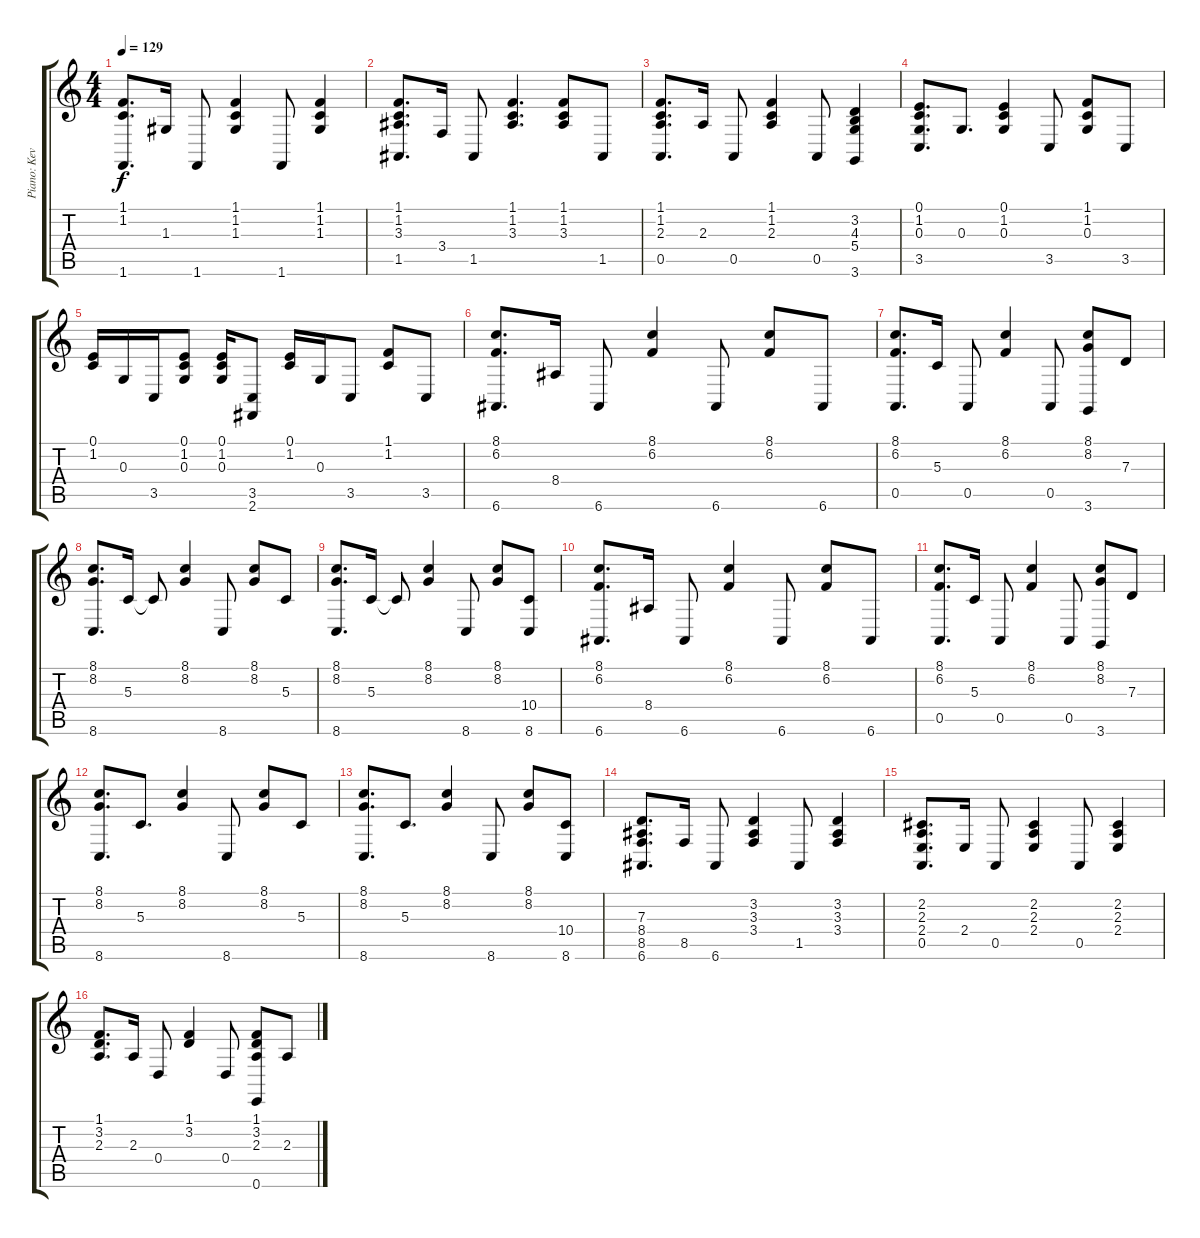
\track ("Piano: Kevin" "Piano: Kev") {instrument electricgrandpiano}
\staff {score tabs}
\tuning (E4 B3 G3 D3 A2 E2) {hide}
\ts (4 4)
\tempo 129
\clef g2
\ks c
(1.1 1.2 1.6).8{d dy f} 1.3.16 1.6.8 (1.1 1.2 1.3).4 1.6.8 (1.1 1.2 1.3).4 |
(1.1 1.2 3.3 1.5).8{d} 3.4.16 1.5.8 (1.1 1.2 3.3).4{d} (1.1 1.2 3.3).8 1.5.8 |
(1.1 1.2 2.3 0.5).8{d} 2.3.16 0.5.8 (1.1 1.2 2.3).4 0.5.8 (3.2 4.3 5.4 3.6).4 |
(0.1 1.2 0.3 3.5).8{d} 0.3.8{d} (0.1 1.2 0.3).4 3.5.8 (1.1 1.2 0.3).8 3.5.8 |
(0.1 1.2).16 0.3.16 3.5.16 (0.1 1.2 0.3).8 (0.1 1.2 0.3).16 (3.5 2.6).8 (0.1 1.2).16 0.3.16 3.5.8 (1.1 1.2).8 3.5.8 |
(8.1 6.2 6.6).8{d} 8.4.16 6.6.8 (8.1 6.2).4 6.6.8 (8.1 6.2).8 6.6.8 |
(8.1 6.2 0.5).8{d} 5.3.16 0.5.8 (8.1 6.2).4 0.5.8 (8.1 8.2 3.6).8 7.3.8 |
(8.1 8.2 8.6).8{d} 5.3.16 5.3{t}.8 (8.1 8.2).4 8.6.8 (8.1 8.2).8 5.3.8 |
(8.1 8.2 8.6).8{d} 5.3.16 5.3{t}.8 (8.1 8.2).4 8.6.8 (8.1 8.2).8 (10.4 8.6).8 |
(8.1 6.2 6.6).8{d} 8.4.16 6.6.8 (8.1 6.2).4 6.6.8 (8.1 6.2).8 6.6.8 |
(8.1 6.2 0.5).8{d} 5.3.16 0.5.8 (8.1 6.2).4 0.5.8 (8.1 8.2 3.6).8 7.3.8 |
(8.1 8.2 8.6).8{d} 5.3.8{d} (8.1 8.2).4 8.6.8 (8.1 8.2).8 5.3.8 |
(8.1 8.2 8.6).8{d} 5.3.8{d} (8.1 8.2).4 8.6.8 (8.1 8.2).8 (10.4 8.6).8 |
(7.3 8.4 8.5 6.6).8{d} 8.5.16 6.6.8 (3.2 3.3 3.4).4 1.5.8 (3.2 3.3 3.4).4 |
(2.2 2.3 2.4 0.5).8{d} 2.4.16 0.5.8 (2.2 2.3 2.4).4 0.5.8 (2.2 2.3 2.4).4 |
(1.1 3.2 2.3).8{d} 2.3.16 0.4.8 (1.1 3.2).4 0.4.8 (1.1 3.2 2.3 0.6).8 2.3.8
